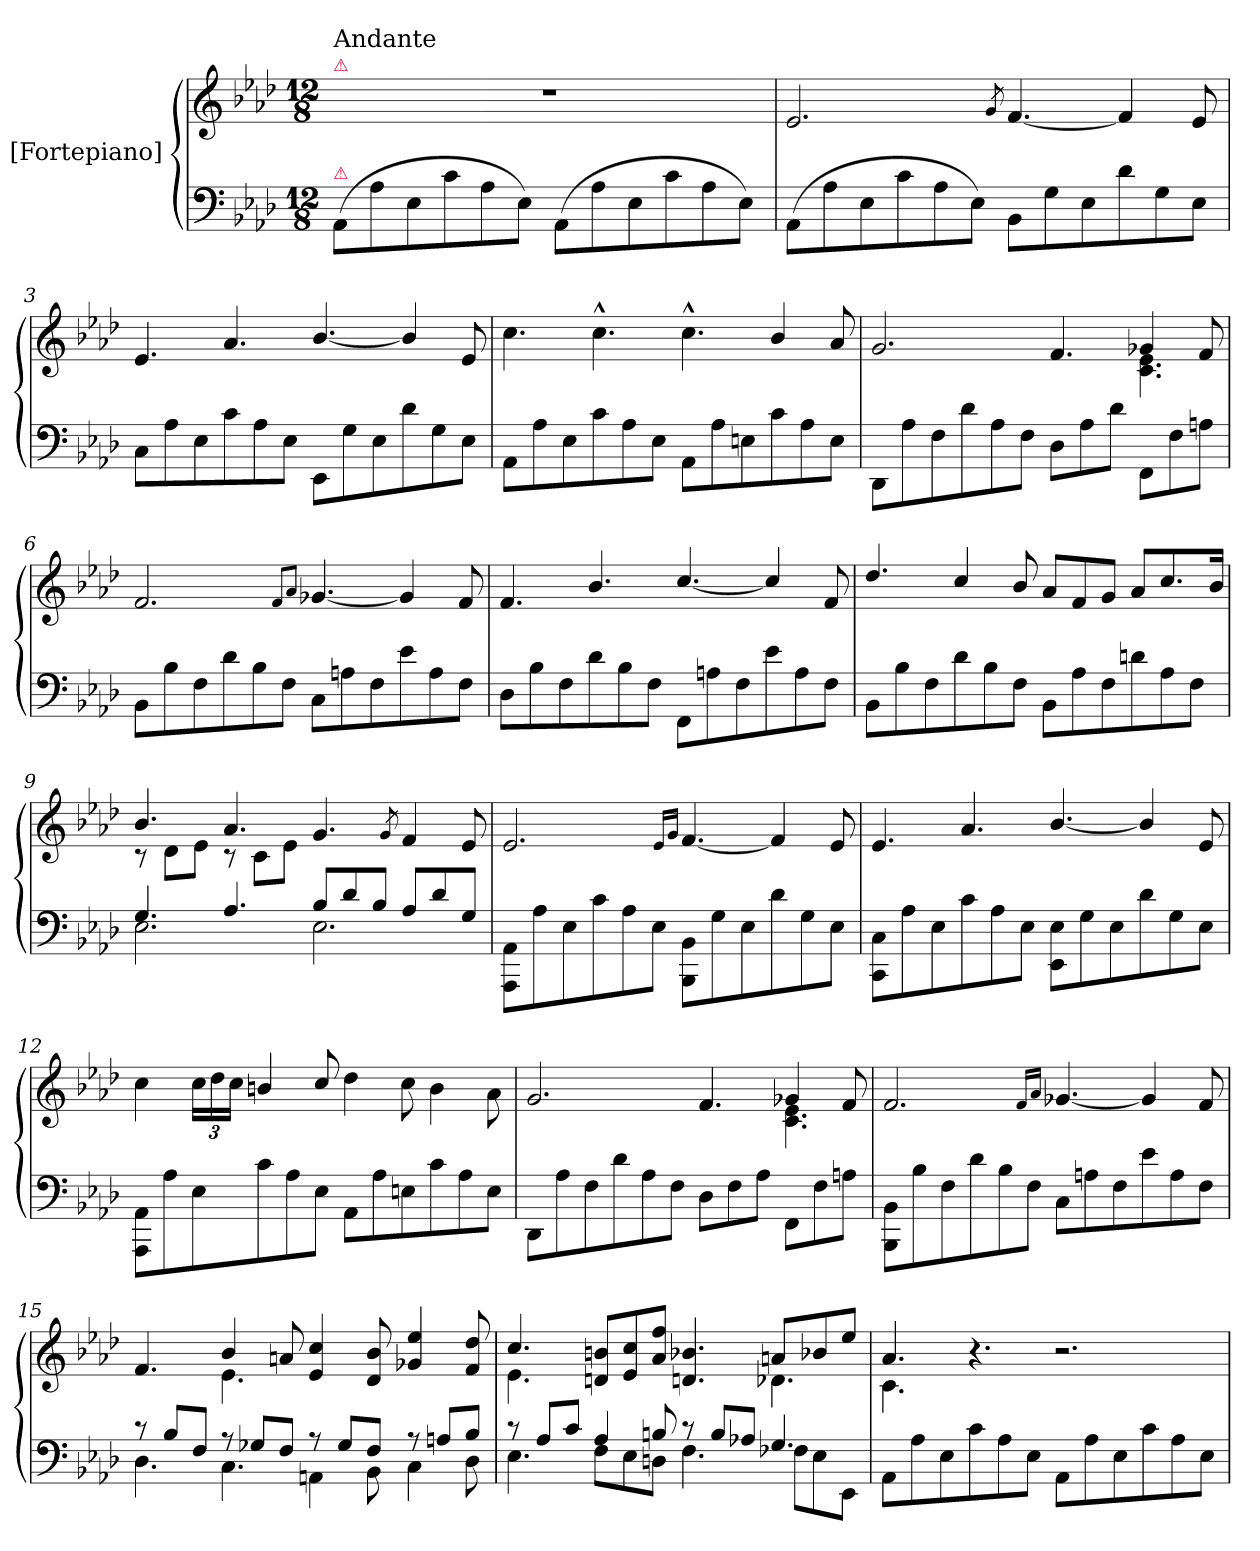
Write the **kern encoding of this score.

**kern	**kern
*part1	*part1
*staff2	*staff1
*I"[Fortepiano]	*
*clefF4	*clefG2
*k[b-e-a-d-]	*k[b-e-a-d-]
*A-:	*A-:
*M12/8	*M12/8
=1	=1
!	!LO:TX:a:color=crimson:t=⚠
!	!LO:TX:a:t=Andante
!LO:TX:a:color=crimson:t=⚠	!
(8AA-\L	1.r
8A-\	.
8E-\	.
8c\	.
8A-\	.
8E-\J)	.
(8AA-\L	.
8A-\	.
8E-\	.
8c\	.
8A-\	.
8E-\J)	.
=2	=2
(8AA-\L	2.e-/
8A-\	.
8E-\	.
8c\	.
8A-\	.
8E-\J)	.
.	8qg/
8BB-\L	[4.f/
8G\	.
8E-\	.
8d-\	4f/]
8G\	.
8E-\J	8e-/
=3	=3
8C\L	4.e-/
8A-\	.
8E-\	.
8c\	4.a-/
8A-\	.
8E-\J	.
8EE-\L	[4.b-/
8G\	.
8E-\	.
8d-\	4b-/]
8G\	.
8E-\J	8e-/
=4	=4
8AA-\L	4.cc\
8A-\	.
8E-\	.
8c\	4.cc^^\
8A-\	.
8E-\J	.
8AA-\L	4.cc^^\
8A-\	.
8En\	.
8c\	4b-/
8A-\	.
8E\J	8a-/
=5	=5
*	*^
8DD-\L	2.g/	2.ryy
8A-\	.	.
8F\	.	.
8d-\	.	.
8A-\	.	.
8F\J	.	.
8D-\L	4.f/	4.ryy
8A-\	.	.
8d-\J	.	.
8FF\L	4g-X/	4.c\ 4.e-\
8F\	.	.
8An\J	8f/	.
*	*v	*v
=6	=6
8BB-\L	2.f/
8B-\	.
8F\	.
8d-\	.
8B-\	.
8F\J	.
.	8qqf/L
.	8qqa-/J
8C\L	[4.g-X/
8An\	.
8F\	.
8e-\	4g-/]
8A\	.
8F\J	8f/
=7	=7
8D-\L	4.f/
8B-\	.
8F\	.
8d-\	4.b-/
8B-\	.
8F\J	.
8FF\L	[4.cc/
8An\	.
8F\	.
8e-\	4cc/]
8A\	.
8F\J	8f/
=8	=8
8BB-\L	4.dd-/
8B-\	.
8F\	.
8d-\	4cc/
8B-\	.
8F\J	8b-/
8BB-\L	8a-/L
8A-\	8f/
8F\	8g/J
8dn\	8a-/L
8A-\	8.cc/
8F\J	.
.	16b-/Jk
=9	=9
*^	*^
4.G/	2.E-\	4.b-/	8r
.	.	.	8d-\L
.	.	.	8e-\J
4.A-/	.	4.a-/	8r
.	.	.	8c\L
.	.	.	8e-\J
8B-/L	2.E-\	4.g/	4ryy
8d-/	.	.	.
8B-/J	.	.	2ryy
.	.	8qg/	.
8A-/L	.	4f/	.
8d-/	.	.	.
8G/J	.	8e-/	.
*v	*v	*	*
*	*v	*v
=10	=10
8AAA-\ 8AA-\L	2.e-/
8A-\	.
8E-\	.
8c\	.
8A-\	.
8E-\J	.
.	16qqe-/LL
.	16qqg/JJ
8BBB-\ 8BB-\L	[4.f/
8G\	.
8E-\	.
8d-\	4f/]
8G\	.
8E-\J	8e-/
=11	=11
8CC\ 8C\L	4.e-/
8A-\	.
8E-\	.
8c\	4.a-/
8A-\	.
8E-\J	.
8EE-\ 8E-\L	[4.b-/
8G\	.
8E-\	.
8d-\	4b-/]
8G\	.
8E-\J	8e-/
=12	=12
8AAA-\ 8AA-\L	4cc\
8A-\	.
8E-\	24cc\LL
.	24dd-\
.	24cc\JJ
8c\	4bn/
8A-\	.
8E-\J	8cc/
8AA-\L	4dd-\
8A-\	.
8En\	8cc\
8c\	4b\
8A-\	.
8E\J	8a-\
=13	=13
*	*^
8DD-\L	2.g/	2.ryy
8A-\	.	.
8F\	.	.
8d-\	.	.
8A-\	.	.
8F\J	.	.
8D-\L	4.f/	4.ryy
8F\	.	.
8A-\J	.	.
8FF\L	4g-X/	4.c\ 4.e-\
8F\	.	.
8An\J	8f/	.
*	*v	*v
=14	=14
8BBB-\ 8BB-\L	2.f/
8B-\	.
8F\	.
8d-\	.
8B-\	.
8F\J	.
.	16qqf/LL
.	16qqa-/JJ
8C\L	[4.g-X/
8An\	.
8F\	.
8e-\	4g-/]
8A\	.
8F\J	8f/
=15	=15
*^	*^
8r	4.D-\	4.f/	4.ryy
8B-/L	.	.	.
8F/J	.	.	.
8r	4.C\	4b-/	4.e-\
8G-X/L	.	.	.
8F/J	.	8an/	.
8r	4AAn\	4e-/ 4cc/	2.ryy
8G-/L	.	.	.
8F/J	8BB-\	8d-/ 8b-/	.
8r	4C\	4g-X/ 4ee-/	.
8An/L	.	.	.
8B-/J	8D-\	8f/ 8dd-/	.
=16	=16	=16	=16
8r	4.E-\	4.cc/	4.e-\
8A-/L	.	.	.
8c/J	.	.	.
4A-/	8F\L	8dn/ 8bn/L	4.ryy
.	8E-\	8e-/ 8cc/	.
8Bn/	8Dn\J	8a-/ 8ff/J	.
8r	4.F\	4.dn/ 4.b-X/	4.ryy
8B/L	.	.	.
8A-X/J	.	.	.
4.G/	8F-X\L	8an/L	4.d-X\
.	8E-\	8b-X/	.
.	8EE-\J	8ee-/J	.
*v	*v	*	*
=17	=17	=17
8AA-\L	4.a-/	4.c\
8A-\	.	.
8E-\	.	.
8c\	4.r	4.ryy
8A-\	.	.
8E-\J	.	.
8AA-\L	2.r	4.ryy
8A-\	.	.
8E-\	.	.
8c\	.	4.ryy
8A-\	.	.
8E-\J	.	.
*	*v	*v
=	=
*-	*-
